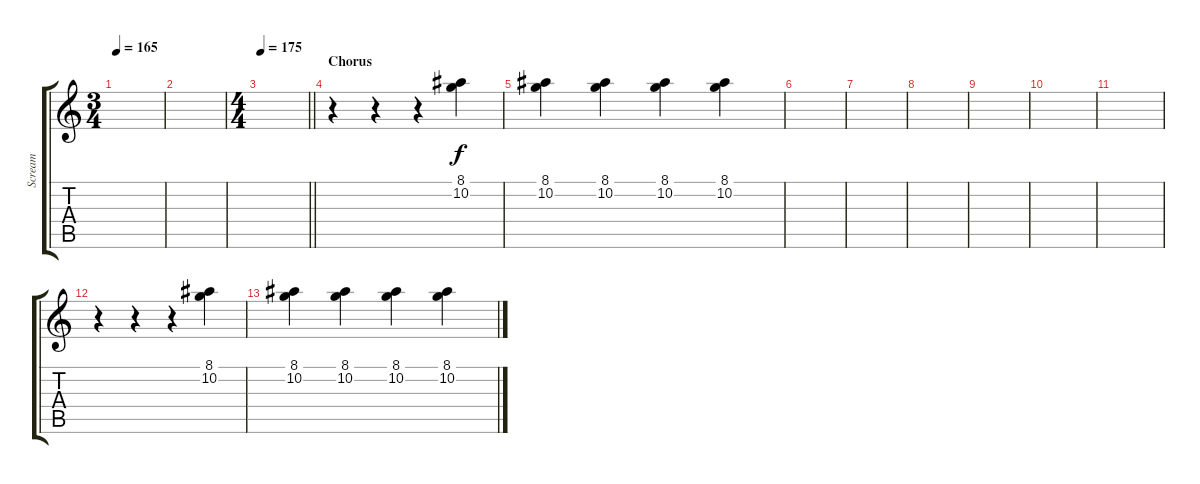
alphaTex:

\track ("Scream" "Scream") {instrument overdrivenguitar}
\staff {score tabs}
\tuning (D4 A3 F3 C3 G2 D2) {hide}
\ts (3 4)
\tempo 165
\clef g2
\ks c
|
|
\ts (4 4)
\tempo 175
\barLineRight lightlight
|
\section ("" "Chorus")
r.4 r.4 r.4 (8.1 10.2).4 |
(8.1 10.2).4 (8.1 10.2).4 (8.1 10.2).4 (8.1 10.2).4 |
|
|
|
|
|
|
r.4 r.4 r.4 (8.1 10.2).4 |
(8.1 10.2).4 (8.1 10.2).4 (8.1 10.2).4 (8.1 10.2).4
